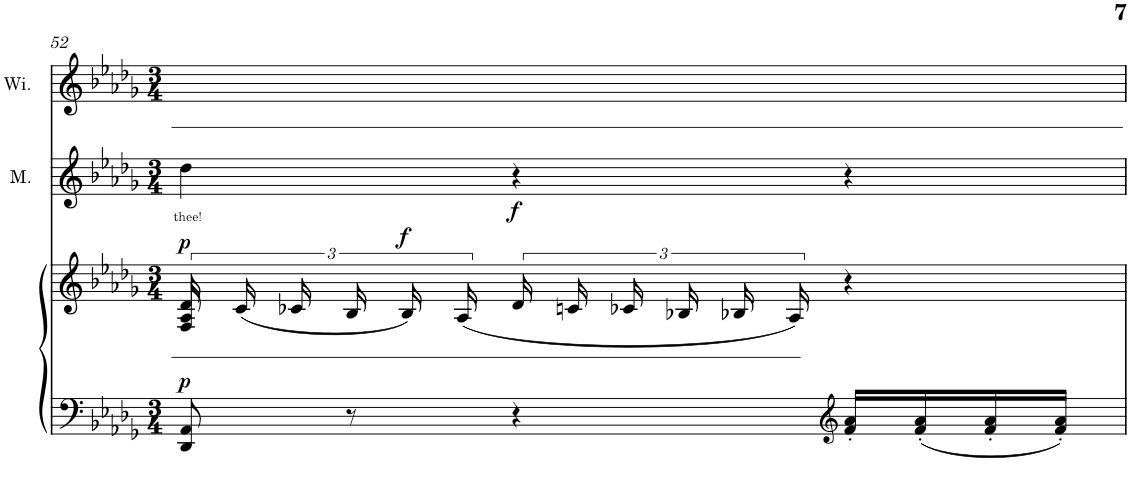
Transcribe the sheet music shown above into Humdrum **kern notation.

**kern	**kern	**dynam	**kern	**text	**dynam	**kern
*part3	*part3	*part3	*part2	*part2	*part2	*part1
*staff4	*staff3	*staff3/4	*staff2	*staff2	*staff2	*staff1
*I"Grand Piano	*	*	*I"Men	*	*	*I"Women
*I'Pno	*	*	*I'M.	*	*	*
!!LO:PB:g=z
*clefF4	*clefG2	*	*clefG2	*	*	*clefG2
*k[b-e-a-d-g-]	*k[b-e-a-d-g-]	*	*k[b-e-a-d-g-]	*	*	*k[b-e-a-d-g-]
*D-:	*D-:	*	*D-:	*	*	*D-:
*M3/4	*M3/4	*	*M3/4	*	*	*M3/4
=52	=52	=52	=52	=52	=52	=52
*	*^	*	*	*	*	*
!	!	!	!LO:DY:a=2	!	!LO:LY:b	!	!
!	!	!	!LO:DY:n=1:a	!	!	!	!
8DD-/ 8AA-/	8F/ 8A-/	24d-/LL	p p	4dd-\	thee!	.	2.ryy
.	.	(<24c/	.	.	.	.	.
.	.	24c-X/J	.	.	.	.	.
8r	8ryy	24B-/L	.	.	.	.	.
!	!	!	!LO:DY:n=2:a	!	!	!	!
.	.	24B-/)	f	.	.	.	.
.	.	(<24A-/JJ	.	.	.	.	.
!	!	!	!	!	!	!LO:DY:b	!
4r	24d-/LL	2ryy	.	4r	.	f	.
.	24cn/	.	.	.	.	.	.
.	24c-X/J	.	.	.	.	.	.
.	24B-X/L	.	.	.	.	.	.
.	24B-X/	.	.	.	.	.	.
.	(24A-/JJ	.	.	.	.	.	.
*clefG2	*	*	*	*	*	*	*
16f/' 16a-/'LL	4r	.	.	4r	.	.	.
16f/' 16a-/'	.	.	.	.	.	.	.
16f/' 16a-/'	.	.	.	.	.	.	.
16f/' 16a-/'JJ)	.	.	.	.	.	.	.
*	*v	*v	*	*	*	*	*
=	=	=	=	=	=	=
*-	*-	*-	*-	*-	*-	*-
